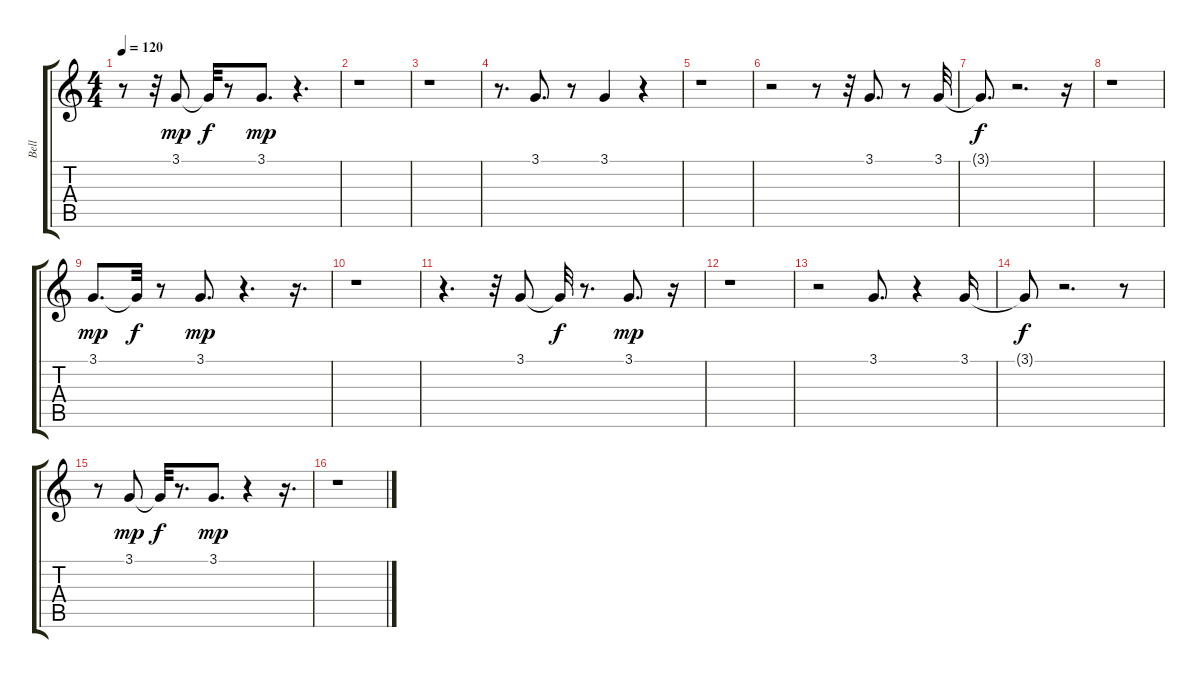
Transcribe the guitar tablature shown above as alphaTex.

\track ("Bell" "Bell") {instrument vibraphone}
\staff {score tabs}
\tuning (E4 B3 G3 D3 A2 E2) {hide}
\ts (4 4)
\tempo 120
\clef g2
\ks c
r.8{dy f} r.32 3.1.8{dy mp} 3.1{t}.32{dy f} r.8 3.1.8{d dy mp} r.4{d} |
r.1 |
r.1 |
r.8{d} 3.1.8{d} r.8 3.1.4 r.4 |
r.1 |
r.2 r.8 r.32 3.1.8{d} r.8 3.1.32 |
3.1{t}.8{d dy f} r.2{d} r.16 |
r.1 |
3.1.8{d dy mp} 3.1{t}.32{dy f} r.8 3.1.8{d dy mp} r.4{d} r.16{d} |
r.1 |
r.4{d} r.32 3.1.8 3.1{t}.32{dy f} r.8{d} 3.1.8{d dy mp} r.16 |
r.1 |
r.2 3.1.8{d} r.4 3.1.16 |
3.1{t}.8{dy f} r.2{d} r.8 |
r.8 3.1.8{dy mp} 3.1{t}.32{dy f} r.8{d} 3.1.8{d dy mp} r.4 r.16{d} |
r.1
